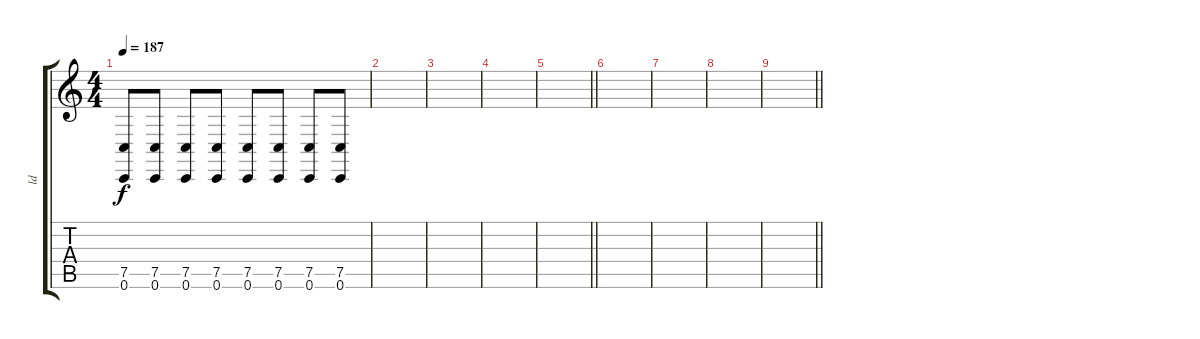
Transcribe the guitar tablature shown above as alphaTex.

\track ("ld" "ld") {instrument lead1square}
\staff {score tabs}
\tuning (C4 G3 Eb3 Bb2 F2 C2) {hide}
\ts (4 4)
\tempo 187
\clef g2
\ks c
(7.5 0.6).8{dy f} (7.5 0.6).8 (7.5 0.6).8 (7.5 0.6).8 (7.5 0.6).8 (7.5 0.6).8 (7.5 0.6).8 (7.5 0.6).8 |
|
|
|
\barLineRight lightlight
|
|
|
|
\barLineRight lightlight
